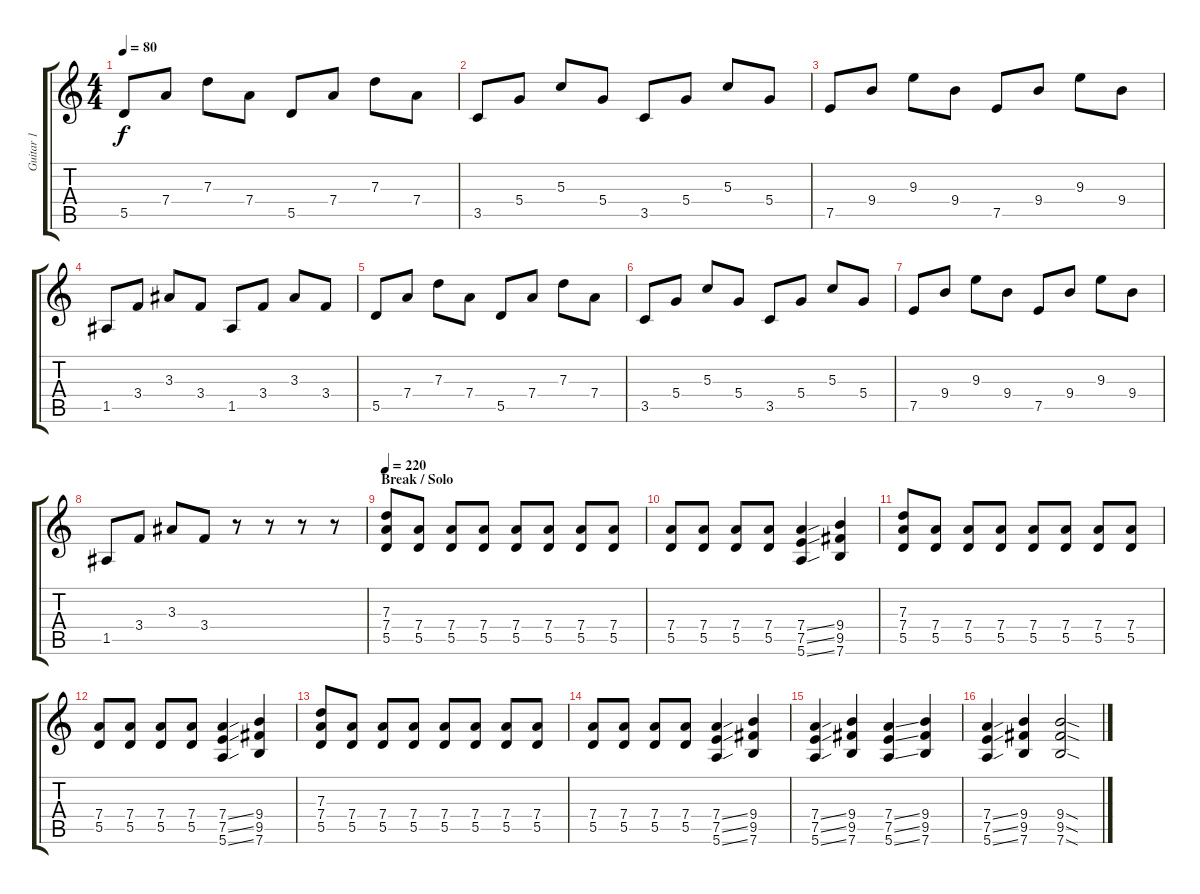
\track ("Guitar 1" "Guitar 1") {instrument distortionguitar}
\staff {score tabs}
\tuning (E4 B3 G3 D3 A2 E2) {hide}
\ts (4 4)
\tempo 80
\clef g2
\ks c
5.5.8{dy f} 7.4.8 7.3.8 7.4.8 5.5.8 7.4.8 7.3.8 7.4.8 |
3.5.8 5.4.8 5.3.8 5.4.8 3.5.8 5.4.8 5.3.8 5.4.8 |
7.5.8 9.4.8 9.3.8 9.4.8 7.5.8 9.4.8 9.3.8 9.4.8 |
1.5.8 3.4.8 3.3.8 3.4.8 1.5.8 3.4.8 3.3.8 3.4.8 |
5.5.8 7.4.8 7.3.8 7.4.8 5.5.8 7.4.8 7.3.8 7.4.8 |
3.5.8 5.4.8 5.3.8 5.4.8 3.5.8 5.4.8 5.3.8 5.4.8 |
7.5.8 9.4.8 9.3.8 9.4.8 7.5.8 9.4.8 9.3.8 9.4.8 |
1.5.8 3.4.8 3.3.8 3.4.8 r.8 r.8 r.8 r.8 |
\section ("" "Break / Solo")
\tempo 220
(7.3 7.4 5.5).8{instrument distortionguitar} (7.4 5.5).8 (7.4 5.5).8 (7.4 5.5).8 (7.4 5.5).8 (7.4 5.5).8 (7.4 5.5).8 (7.4 5.5).8 |
(7.4 5.5).8 (7.4 5.5).8 (7.4 5.5).8 (7.4 5.5).8 (7.4{ss} 7.5{ss} 5.6{ss}).4 (9.4 9.5 7.6).4 |
(7.3 7.4 5.5).8 (7.4 5.5).8 (7.4 5.5).8 (7.4 5.5).8 (7.4 5.5).8 (7.4 5.5).8 (7.4 5.5).8 (7.4 5.5).8 |
(7.4 5.5).8 (7.4 5.5).8 (7.4 5.5).8 (7.4 5.5).8 (7.4{ss} 7.5{ss} 5.6{ss}).4 (9.4 9.5 7.6).4 |
(7.3 7.4 5.5).8 (7.4 5.5).8 (7.4 5.5).8 (7.4 5.5).8 (7.4 5.5).8 (7.4 5.5).8 (7.4 5.5).8 (7.4 5.5).8 |
(7.4 5.5).8 (7.4 5.5).8 (7.4 5.5).8 (7.4 5.5).8 (7.4{ss} 7.5{ss} 5.6{ss}).4 (9.4 9.5 7.6).4 |
(7.4{ss} 7.5{ss} 5.6{ss}).4 (9.4 9.5 7.6).4 (7.4{ss} 7.5{ss} 5.6{ss}).4 (9.4 9.5 7.6).4 |
(7.4{ss} 7.5{ss} 5.6{ss}).4 (9.4 9.5 7.6).4 (9.4{sod} 9.5{sod} 7.6{sod}).2
